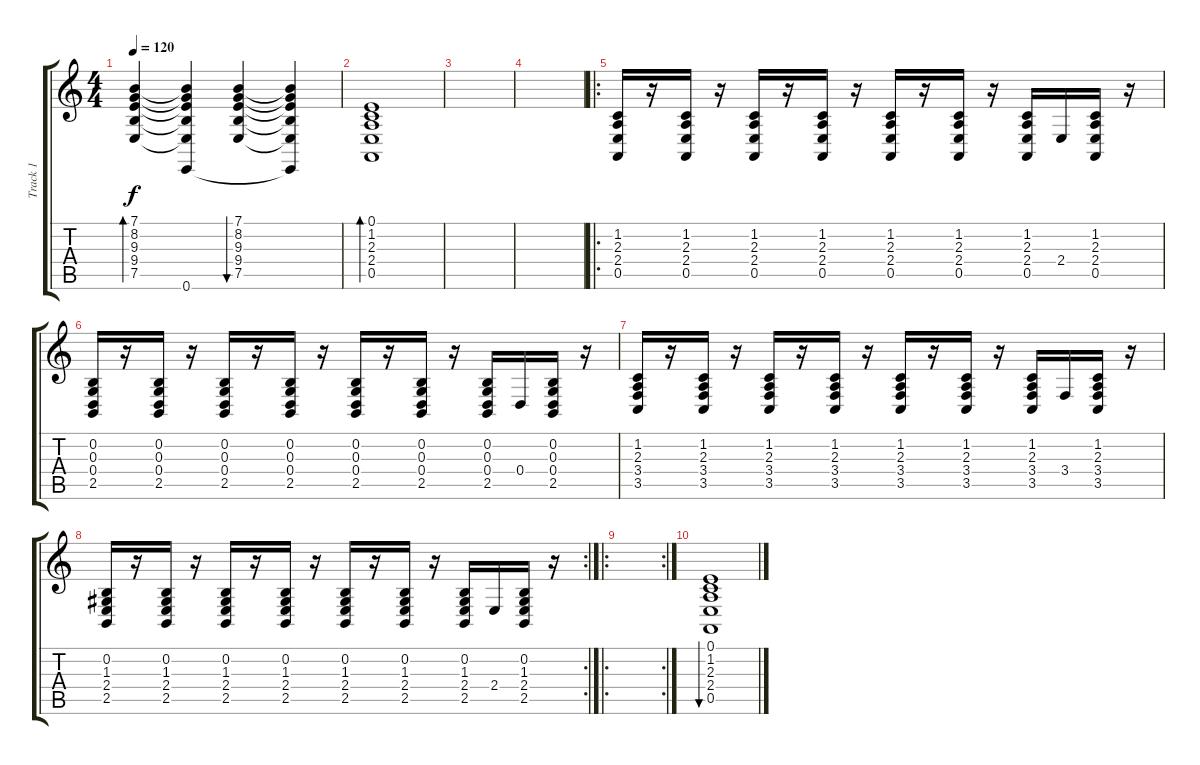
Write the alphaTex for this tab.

\track ("Track 1" "Track 1") {instrument orchestralharp}
\staff {score tabs}
\tuning (E4 B3 G3 D3 A2 E2) {hide}
\ts (4 4)
\tempo 120
\clef g2
\ks c
(7.1 8.2 9.3 9.4 7.5).4{bd 60 dy f} (7.1{t} 8.2{t} 9.3{t} 9.4{t} 7.5{t} 0.6{t}).4 (7.1 8.2 9.3 9.4 7.5).4{bu 60} (7.1{t} 8.2{t} 9.3{t} 9.4{t} 7.5{t} 0.6{t}).4 |
(0.1 1.2 2.3 2.4 0.5).1{bd 60} |
|
|
\ro
(1.2 2.3 2.4 0.5).16 r.16 (1.2 2.3 2.4 0.5).16 r.16 (1.2 2.3 2.4 0.5).16 r.16 (1.2 2.3 2.4 0.5).16 r.16 (1.2 2.3 2.4 0.5).16 r.16 (1.2 2.3 2.4 0.5).16 r.16 (1.2 2.3 2.4 0.5).16 2.4.16 (1.2 2.3 2.4 0.5).16 r.16 |
(0.2 0.3 0.4 2.5).16 r.16 (0.2 0.3 0.4 2.5).16 r.16 (0.2 0.3 0.4 2.5).16 r.16 (0.2 0.3 0.4 2.5).16 r.16 (0.2 0.3 0.4 2.5).16 r.16 (0.2 0.3 0.4 2.5).16 r.16 (0.2 0.3 0.4 2.5).16 0.4.16 (0.2 0.3 0.4 2.5).16 r.16 |
(1.2 2.3 3.4 3.5).16 r.16 (1.2 2.3 3.4 3.5).16 r.16 (1.2 2.3 3.4 3.5).16 r.16 (1.2 2.3 3.4 3.5).16 r.16 (1.2 2.3 3.4 3.5).16 r.16 (1.2 2.3 3.4 3.5).16 r.16 (1.2 2.3 3.4 3.5).16 3.4.16 (1.2 2.3 3.4 3.5).16 r.16 |
\rc 2
(0.2 1.3 2.4 2.5).16 r.16 (0.2 1.3 2.4 2.5).16 r.16 (0.2 1.3 2.4 2.5).16 r.16 (0.2 1.3 2.4 2.5).16 r.16 (0.2 1.3 2.4 2.5).16 r.16 (0.2 1.3 2.4 2.5).16 r.16 (0.2 1.3 2.4 2.5).16 2.4.16 (0.2 1.3 2.4 2.5).16 r.16 |
\ro
\rc 2
|
(0.1 1.2 2.3 2.4 0.5).1{bu 60}
